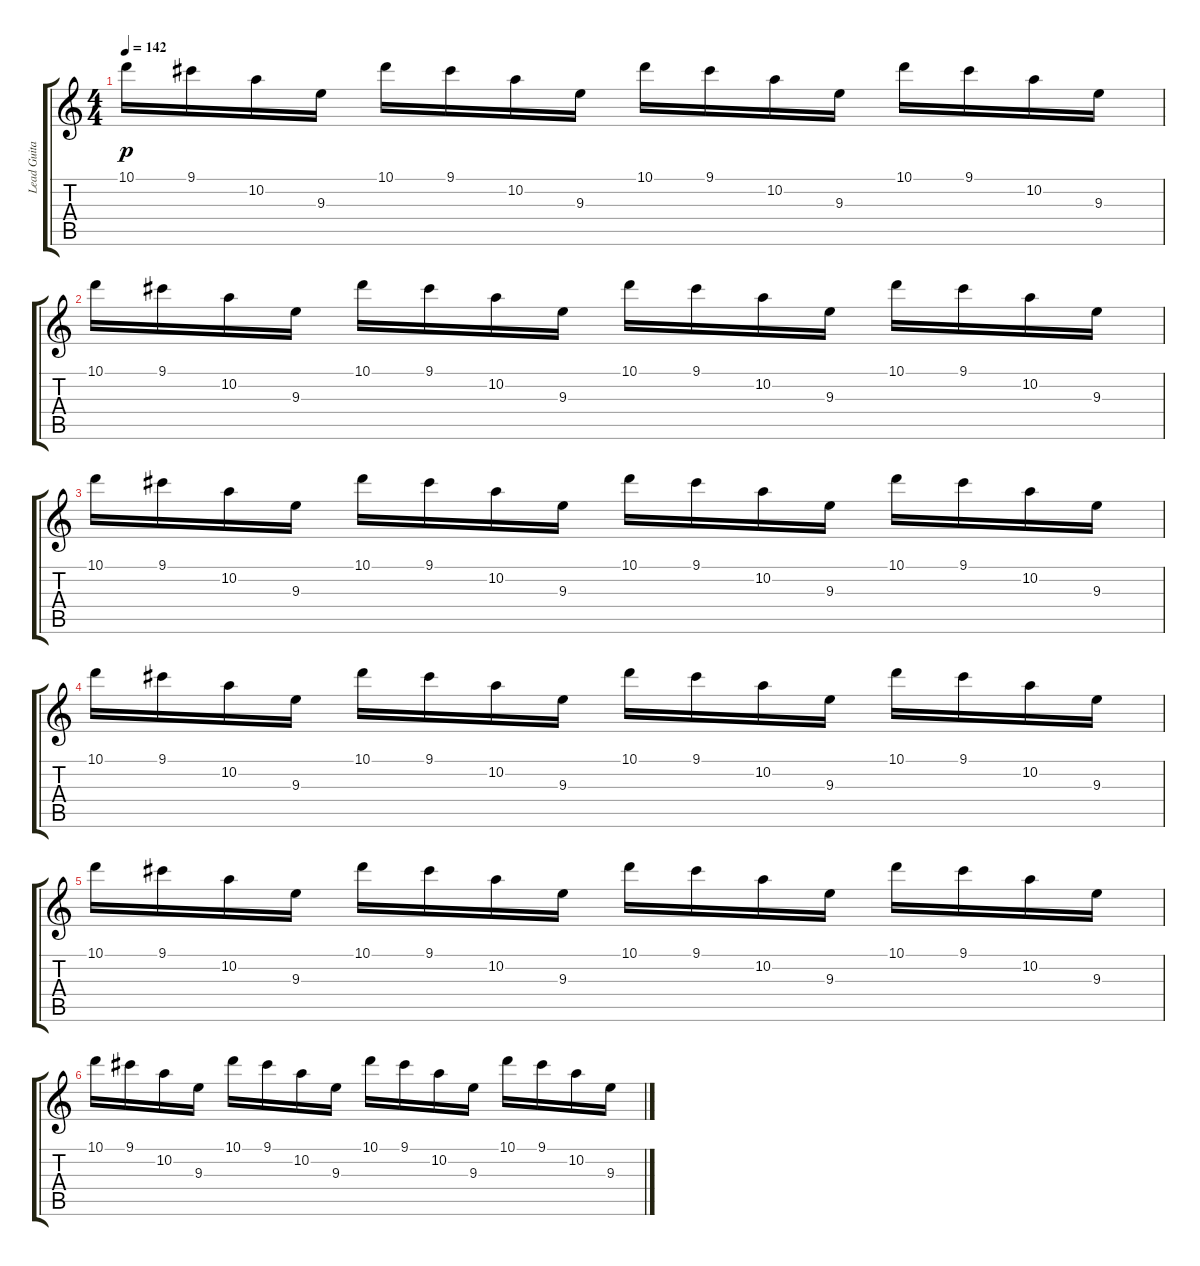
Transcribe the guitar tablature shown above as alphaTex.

\track ("Lead Guitar" "Lead Guita") {instrument electricguitarclean}
\staff {score tabs}
\tuning (E4 B3 G3 D3 A2 E2) {hide}
\ts (4 4)
\tempo 142
\clef g2
\ks c
10.1.16{dy p} 9.1.16 10.2.16 9.3.16 10.1.16 9.1.16 10.2.16 9.3.16 10.1.16 9.1.16 10.2.16 9.3.16 10.1.16 9.1.16 10.2.16 9.3.16 |
10.1.16 9.1.16 10.2.16 9.3.16 10.1.16 9.1.16 10.2.16 9.3.16 10.1.16 9.1.16 10.2.16 9.3.16 10.1.16 9.1.16 10.2.16 9.3.16 |
10.1.16 9.1.16 10.2.16 9.3.16 10.1.16 9.1.16 10.2.16 9.3.16 10.1.16 9.1.16 10.2.16 9.3.16 10.1.16 9.1.16 10.2.16 9.3.16 |
10.1.16 9.1.16 10.2.16 9.3.16 10.1.16 9.1.16 10.2.16 9.3.16 10.1.16 9.1.16 10.2.16 9.3.16 10.1.16 9.1.16 10.2.16 9.3.16 |
10.1.16 9.1.16 10.2.16 9.3.16 10.1.16 9.1.16 10.2.16 9.3.16 10.1.16 9.1.16 10.2.16 9.3.16 10.1.16 9.1.16 10.2.16 9.3.16 |
10.1.16 9.1.16 10.2.16 9.3.16 10.1.16 9.1.16 10.2.16 9.3.16 10.1.16 9.1.16 10.2.16 9.3.16 10.1.16 9.1.16 10.2.16 9.3.16
